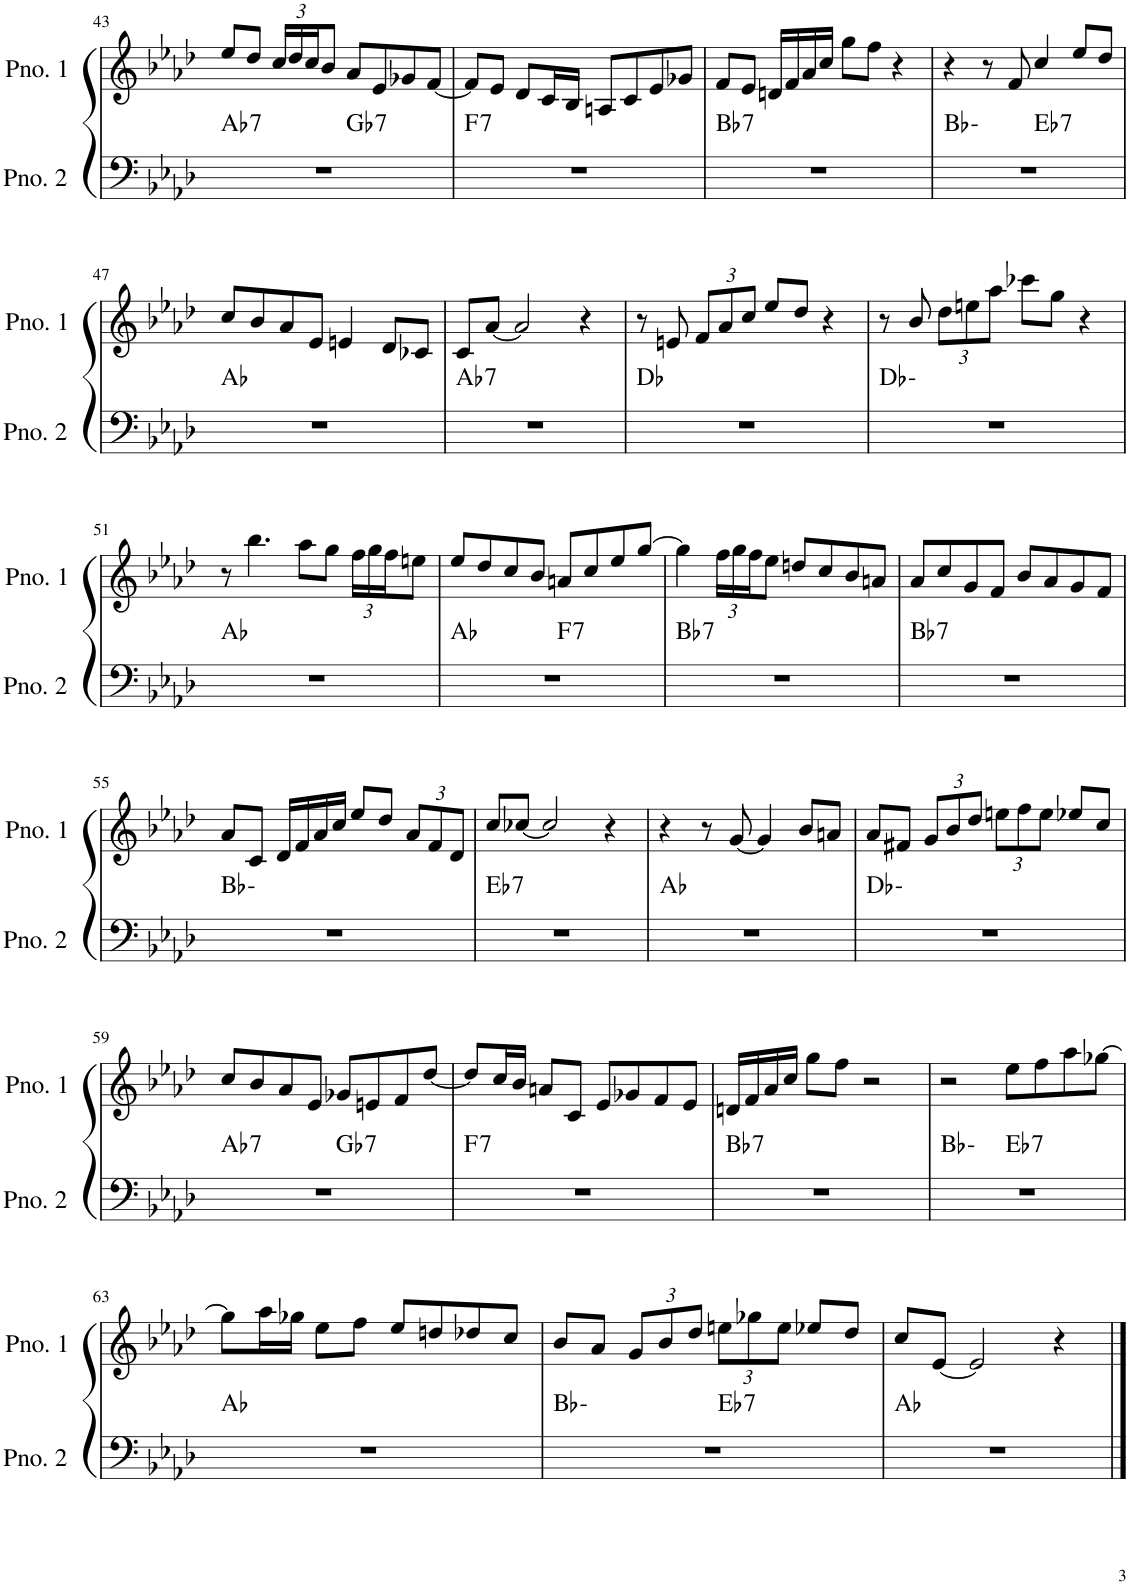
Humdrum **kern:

**kern	**harte	**kern
*part2	*part2	*part1
*staff2	*	*staff1
*I"ピアノ 2	*	*I"ピアノ 1
!!LO:PB:g=z
*clefF4	*	*clefG2
*k[b-e-a-d-]	*	*k[b-e-a-d-]
*M4/4	*	*M4/4
=43	=43	=43
!	!LO:H:kt=7	!
*^	*	*
1r	2ryy	Ab:7	8ee-/L
.	.	.	8dd-/J
*	*	*	*Xbrackettup
.	.	.	24cc/LL
.	.	.	24dd-/
.	.	.	24cc/J
.	.	.	8b-/J
!	!	!LO:H:kt=7	!
.	2ryy	Gb:7	8a-/L
.	.	.	8e-/
.	.	.	8g-X/
.	.	.	[8f/J
=44	=44	=44	=44
!	!	!LO:H:kt=7	!
*v	*v	*	*
1r	F:7	8f/L]
.	.	8e-/J
.	.	8d-/L
.	.	16c/L
.	.	16B-/JJ
.	.	8An/L
.	.	8c/
.	.	8e-/
.	.	8g-X/J
=45	=45	=45
!	!LO:H:kt=7	!
1r	Bb:7	8f/L
.	.	8e-/J
.	.	16dn/LL
.	.	16f/
.	.	16a-/
.	.	16cc/JJ
.	.	8gg\L
.	.	8ff\J
.	.	4r
=46	=46	=46
*^	*	*
1r	2ryy	Bb:min	4r
.	.	.	8r
.	.	.	8f/
!	!	!LO:H:kt=7	!
.	2ryy	Eb:7	4cc/
.	.	.	8ee-/L
.	.	.	8dd-/J
*v	*v	*	*
!!LO:LB:g=z
=47	=47	=47
1r	Ab:maj	8cc/L
.	.	8b-/
.	.	8a-/
.	.	8e-/J
.	.	4en/
.	.	8d-/L
.	.	8c-X/J
=48	=48	=48
!	!LO:H:kt=7	!
1r	Ab:7	8c/L
.	.	[8a-/J
.	.	2a-/]
.	.	4r
=49	=49	=49
1r	Db:maj	8r
.	.	8en/
.	.	12f/L
.	.	12a-/
.	.	12cc/J
.	.	8ee-/L
.	.	8dd-/J
.	.	4r
=50	=50	=50
1r	Db:min	8r
.	.	8b-/
.	.	12dd-\L
.	.	12een\
.	.	12aa-\J
.	.	8ccc-X\L
.	.	8gg\J
.	.	4r
!!LO:LB:g=z
=51	=51	=51
1r	Ab:maj	8r
.	.	4.bb-\
.	.	8aa-\L
.	.	8gg\J
.	.	24ff\LL
.	.	24gg\
.	.	24ff\J
.	.	8een\J
=52	=52	=52
*^	*	*
1r	2ryy	Ab:maj	8ee-/L
.	.	.	8dd-/
.	.	.	8cc/
.	.	.	8b-/J
!	!	!LO:H:kt=7	!
.	2ryy	F:7	8an/L
.	.	.	8cc/
.	.	.	8ee-/
.	.	.	[8gg/J
=53	=53	=53	=53
!	!	!LO:H:kt=7	!
*v	*v	*	*
1r	Bb:7	4gg\]
.	.	24ff\LL
.	.	24gg\
.	.	24ff\J
.	.	8ee-\J
.	.	8ddn/L
.	.	8cc/
.	.	8b-/
.	.	8an/J
=54	=54	=54
!	!LO:H:kt=7	!
1r	Bb:7	8a-/L
.	.	8cc/
.	.	8g/
.	.	8f/J
.	.	8b-/L
.	.	8a-/
.	.	8g/
.	.	8f/J
!!LO:LB:g=z
=55	=55	=55
1r	Bb:min	8a-/L
.	.	8c/J
.	.	16d-/LL
.	.	16f/
.	.	16a-/
.	.	16cc/JJ
.	.	8ee-/L
.	.	8dd-/J
.	.	12a-/L
.	.	12f/
.	.	12d-/J
=56	=56	=56
!	!LO:H:kt=7	!
1r	Eb:7	8cc/L
.	.	[8cc-X/J
.	.	2cc-/]
.	.	4r
=57	=57	=57
1r	Ab:maj	4r
.	.	8r
.	.	[8g/
.	.	4g/]
.	.	8b-/L
.	.	8an/J
=58	=58	=58
1r	Db:min	8a-/L
.	.	8f#X/J
.	.	12g/L
.	.	12b-/
.	.	12dd-/J
.	.	12een\L
.	.	12ff\
.	.	12ee\J
.	.	8ee-X/L
.	.	8cc/J
!!LO:LB:g=z
=59	=59	=59
!	!LO:H:kt=7	!
*^	*	*
1r	2ryy	Ab:7	8cc/L
.	.	.	8b-/
.	.	.	8a-/
.	.	.	8e-/J
!	!	!LO:H:kt=7	!
.	2ryy	Gb:7	8g-X/L
.	.	.	8en/
.	.	.	8f/
.	.	.	[8dd-/J
=60	=60	=60	=60
!	!	!LO:H:kt=7	!
*v	*v	*	*
1r	F:7	8dd-/L]
.	.	16cc/L
.	.	16b-/JJ
.	.	8an/L
.	.	8c/J
.	.	8e-/L
.	.	8g-X/
.	.	8f/
.	.	8e-/J
=61	=61	=61
!	!LO:H:kt=7	!
1r	Bb:7	16dn/LL
.	.	16f/
.	.	16a-/
.	.	16cc/JJ
.	.	8gg\L
.	.	8ff\J
.	.	2r
=62	=62	=62
*^	*	*
1r	2ryy	Bb:min	2r
!	!	!LO:H:kt=7	!
.	2ryy	Eb:7	8ee-\L
.	.	.	8ff\
.	.	.	8aa-\
.	.	.	[8gg-X\J
*v	*v	*	*
!!LO:LB:g=z
=63	=63	=63
1r	Ab:maj	8gg-\L]
.	.	16aa-\L
.	.	16gg-X\JJ
.	.	8ee-\L
.	.	8ff\J
.	.	8ee-/L
.	.	8ddn/
.	.	8dd-X/
.	.	8cc/J
=64	=64	=64
*^	*	*
1r	2ryy	Bb:min	8b-/L
.	.	.	8a-/J
.	.	.	12g/L
.	.	.	12b-/
.	.	.	12dd-/J
!	!	!LO:H:kt=7	!
.	2ryy	Eb:7	12een\L
.	.	.	12gg-X\
.	.	.	12ee\J
.	.	.	8ee-X/L
.	.	.	8dd-/J
*v	*v	*	*
=65	=65	=65
1r	Ab:maj	8cc/L
.	.	[8e-/J
.	.	2e-/]
.	.	4r
==	==	==
*-	*-	*-
